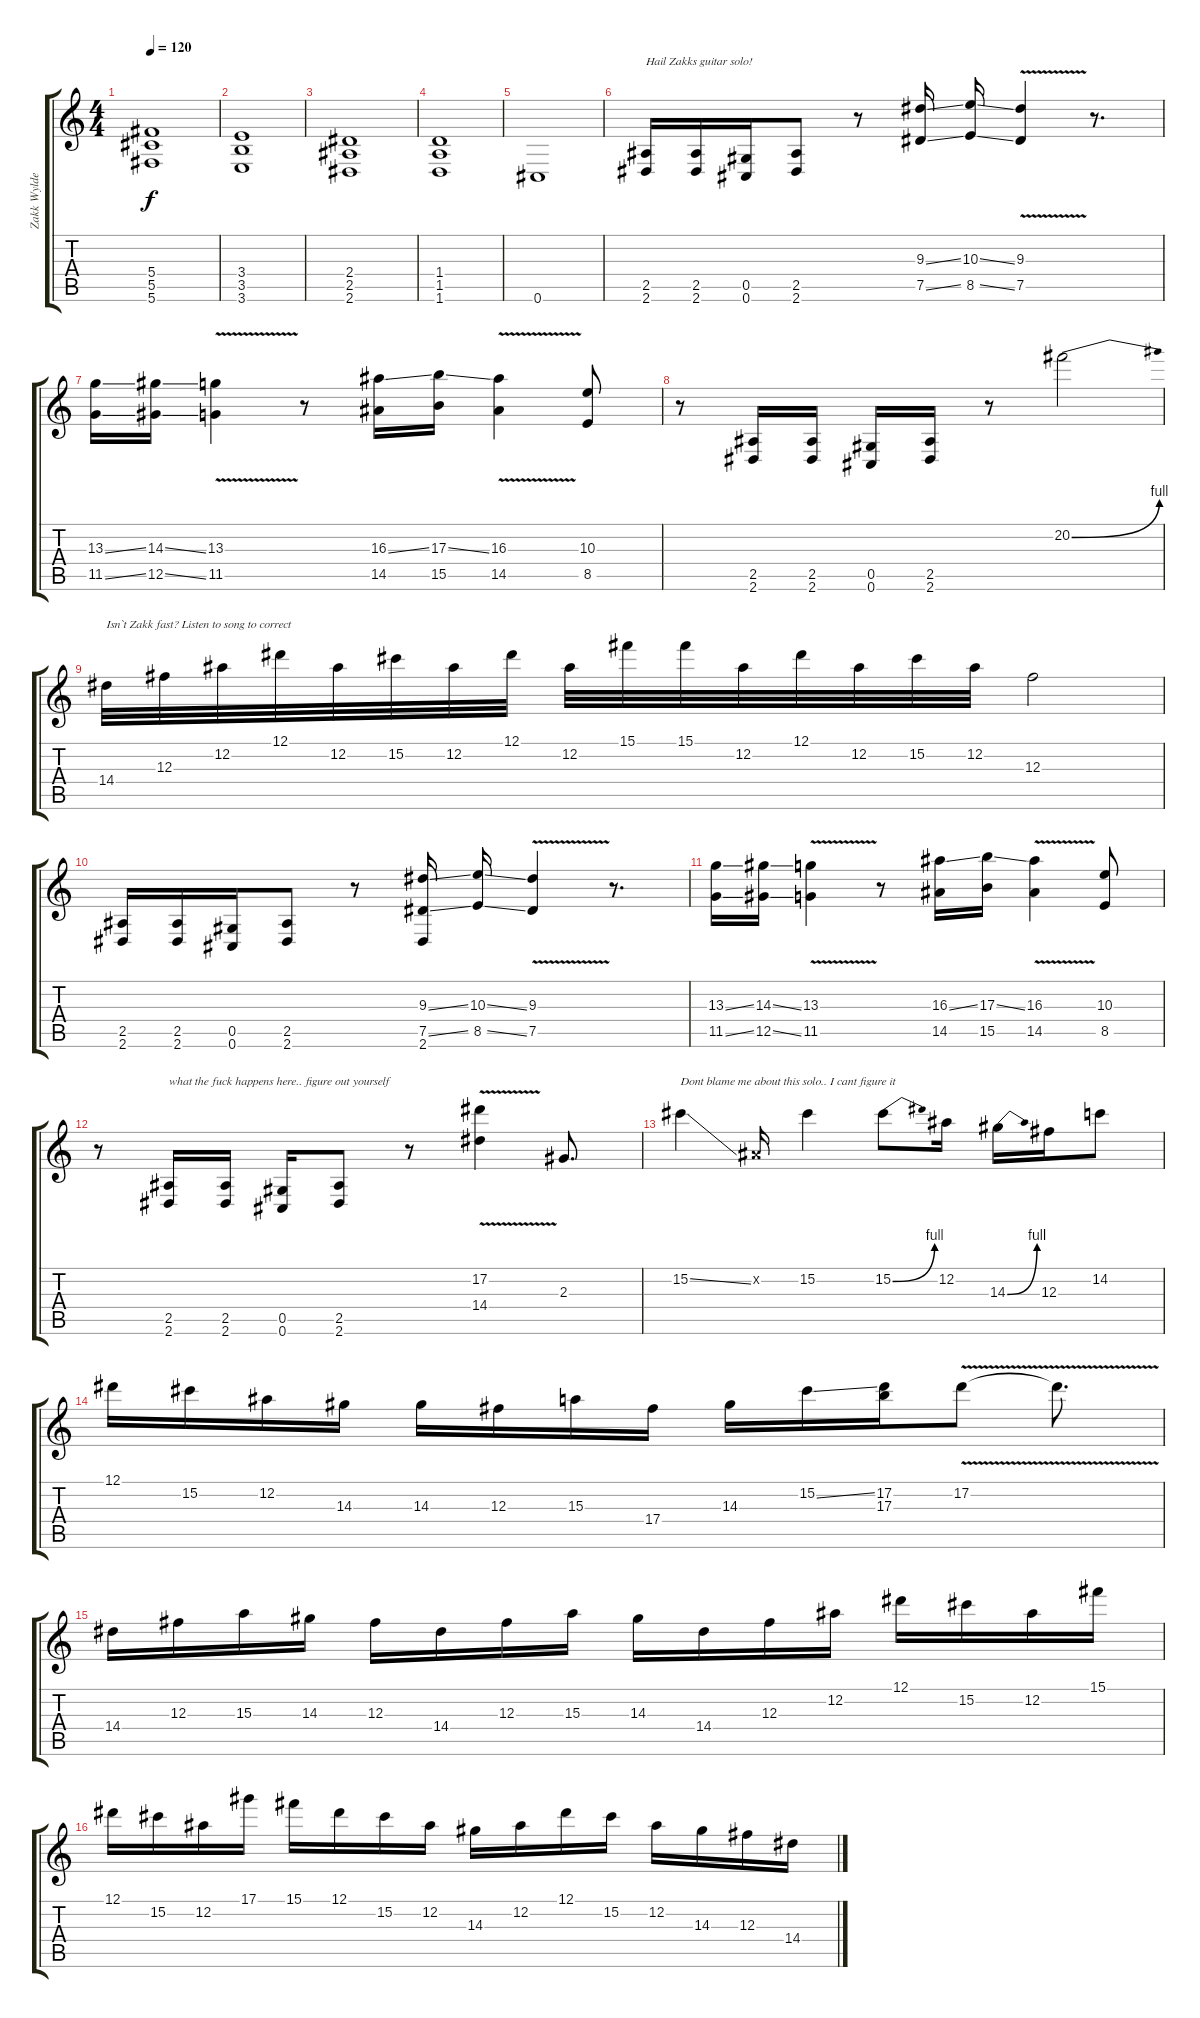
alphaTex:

\track ("Zakk Wylde" "Zakk Wylde") {instrument overdrivenguitar}
\staff {score tabs}
\tuning (Eb4 Bb3 Gb3 Db3 Ab2 Db2) {hide}
\ts (4 4)
\tempo 120
\clef g2
\ks c
(5.4 5.5 5.6).1{dy f} |
(3.4 3.5 3.6).1 |
(2.4 2.5 2.6).1 |
(1.4 1.5 1.6).1 |
0.6.1 |
(2.5 2.6).16{txt "Hail Zakks guitar solo!"} (2.5 2.6).16 (0.5 0.6).16 (2.5 2.6).8 r.8 (9.3{ss} 7.5{ss}).16 (10.3{ss} 8.5{ss}).16 (9.3{v} 7.5{v}).4 r.8{d} |
(13.3{ss} 11.5{ss}).16 (14.3{ss} 12.5{ss}).16 (13.3{v} 11.5{v}).4 r.8 (16.3{ss} 14.5).16 (17.3{ss} 15.5).16 (16.3{v} 14.5{v}).4 (10.3 8.5).8 |
r.8 (2.5 2.6).16 (2.5 2.6).16 (0.5 0.6).16 (2.5 2.6).16 r.8 20.2{be (bend 0 0 60 4)}.2 |
14.4.32{txt "Isn`t Zakk fast? Listen to song to correct"} 12.3.32 12.2.32 12.1.32 12.2.32 15.2.32 12.2.32 12.1.32 12.2.32 15.1.32 15.1.32 12.2.32 12.1.32 12.2.32 15.2.32 12.2.32 12.3.2 |
(2.5 2.6).16 (2.5 2.6).16 (0.5 0.6).16 (2.5 2.6).8 r.8 (9.3{ss} 7.5{ss} 2.6).16 (10.3{ss} 8.5{ss}).16 (9.3{v} 7.5{v}).4 r.8{d} |
(13.3{ss} 11.5{ss}).16 (14.3{ss} 12.5{ss}).16 (13.3{v} 11.5{v}).4 r.8 (16.3{ss} 14.5).16 (17.3{ss} 15.5).16 (16.3{v} 14.5{v}).4 (10.3 8.5).8 |
r.8 (2.5 2.6).16{txt "what the fuck happens here.. figure out yourself"} (2.5 2.6).16 (0.5 0.6).16 (2.5 2.6).8 r.8 (17.2{v} 14.4{v}).4 2.3.8{d} |
15.2{ss}.4{txt "Dont blame me about this solo.. I cant figure it"} 0.2{x}.16 15.2.4 15.2{be (bend 0 0 60 4)}.8 12.2.16 14.3{be (bend 0 0 60 4)}.16 12.3.16 14.2.8 |
12.1.16 15.2.16 12.2.16 14.3.16 14.3.16 12.3.16 15.3.16 17.4.16 14.3.16 15.2{ss}.16 (17.2 17.3).16 17.2{v}.8 17.2{t}.8{d} |
14.4.16 12.3.16 15.3.16 14.3.16 12.3.16 14.4.16 12.3.16 15.3.16 14.3.16 14.4.16 12.3.16 12.2.16 12.1.16 15.2.16 12.2.16 15.1.16 |
12.1.16 15.2.16 12.2.16 17.1.16 15.1.16 12.1.16 15.2.16 12.2.16 14.3.16 12.2.16 12.1.16 15.2.16 12.2.16 14.3.16 12.3.16 14.4.16
